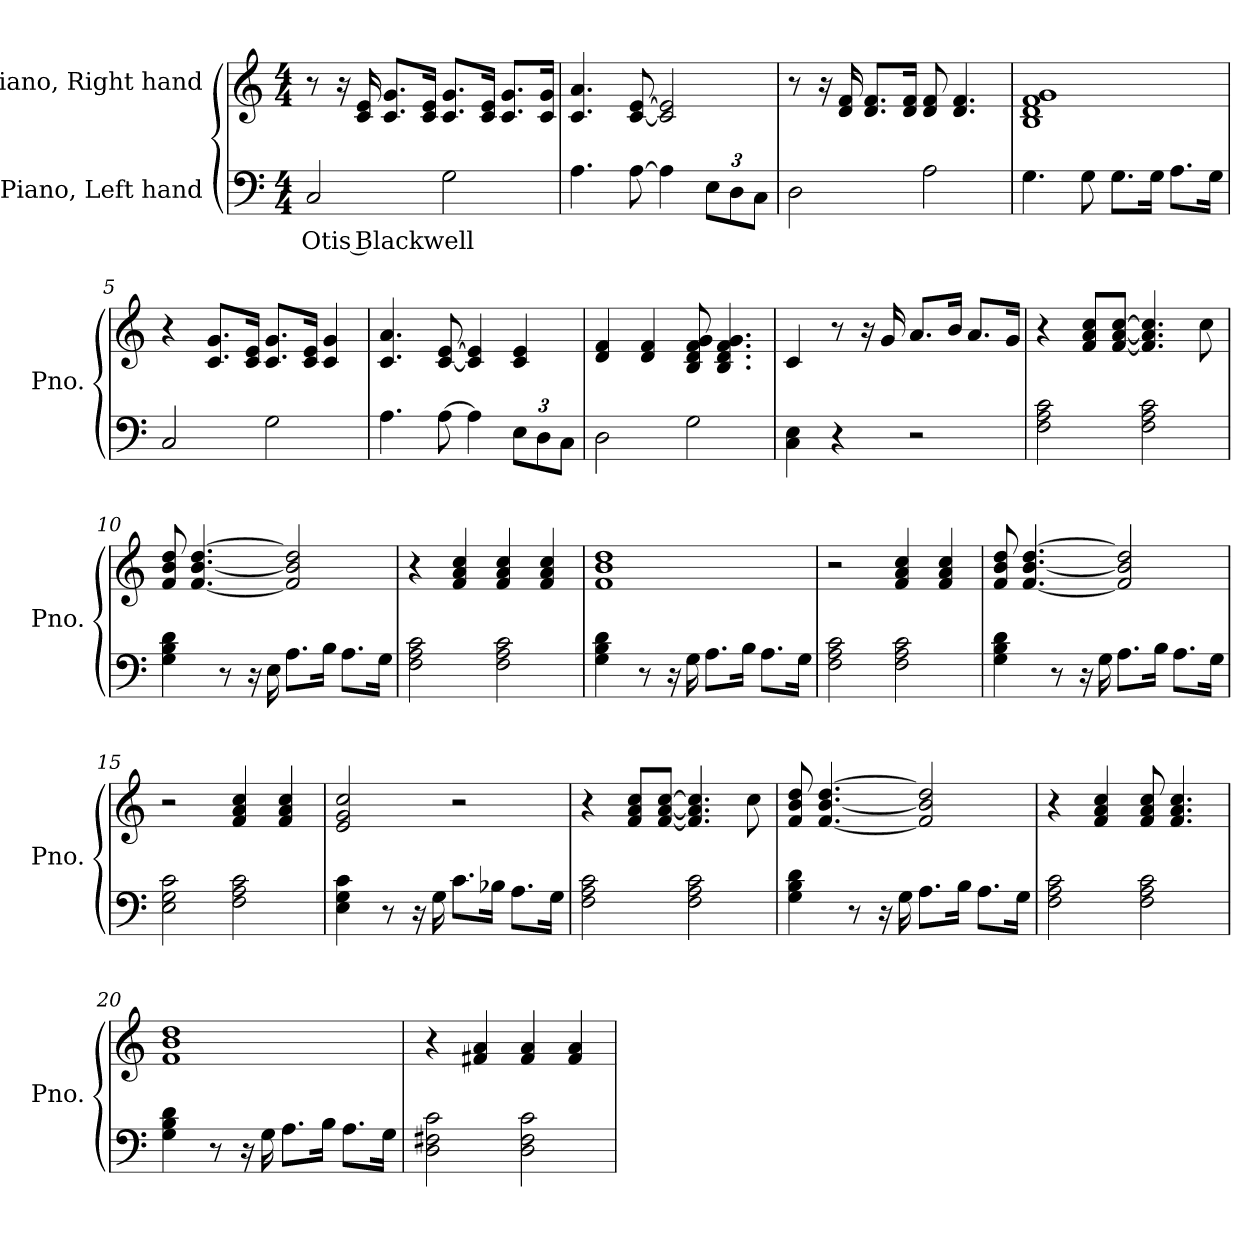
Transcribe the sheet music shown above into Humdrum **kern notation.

**kern	**text	**kern
*part2	*part2	*part1
*staff2	*staff2	*staff1
*I"Piano, Left hand	*	*I"Piano, Right hand
*I'Pno.	*	*I'Pno.
*clefF4	*	*clefG2
*k[]	*	*k[]
*M4/4	*	*M4/4
*MM120	*	*MM120
=1	=1	=1
!	!LO:LY:b	!
2C/	Otis Blackwell	8r
.	.	16r
.	.	16c/ 16e/
.	.	8.c/ 8.g/L
.	.	16c/ 16e/Jk
2G\	.	8.c/ 8.g/L
.	.	16c/ 16e/Jk
.	.	8.c/ 8.g/L
.	.	16c/ 16g/Jk
=2	=2	=2
4.A\	.	4.c/ 4.a/
[8A\	.	[8c/ [8e/
4A\]	.	2c/] 2e/]
*Xbrackettup	*	*
12E\L	.	.
12D\	.	.
12C\J	.	.
=3	=3	=3
2D\	.	8r
.	.	16r
.	.	16d/ 16f/
.	.	8.d/ 8.f/L
.	.	16d/ 16f/Jk
2A\	.	8d/ 8f/
.	.	4.d/ 4.f/
!!LO:LB:g=z
=4	=4	=4
4.G\	.	1B 1d 1f 1g
8G\	.	.
8.G\L	.	.
16G\Jk	.	.
8.A\L	.	.
16G\Jk	.	.
=5	=5	=5
2C/	.	4r
.	.	8.c/ 8.g/L
.	.	16c/ 16e/Jk
2G\	.	8.c/ 8.g/L
.	.	16c/ 16e/Jk
.	.	4c/ 4g/
=6	=6	=6
4.A\	.	4.c/ 4.a/
[8A\	.	[8c/ [8e/
4A\]	.	4c/] 4e/]
12E\L	.	4c/ 4e/
12D\	.	.
12C\J	.	.
=7	=7	=7
2D\	.	4d/ 4f/
.	.	4d/ 4f/
2G\	.	8B/ 8d/ 8f/ 8g/
.	.	4.B/ 4.d/ 4.f/ 4.g/
=8	=8	=8
4C\ 4E\	.	4c/
4r	.	8r
.	.	16r
.	.	16g/
2r	.	8.a/L
.	.	16b/Jk
.	.	8.a/L
.	.	16g/Jk
!!LO:LB:g=z
=9	=9	=9
2F\ 2A\ 2c\	.	4r
.	.	8f/ 8a/ 8cc/L
.	.	[8f/ [8a/ [8cc/J
2F\ 2A\ 2c\	.	4.f/] 4.a/] 4.cc/]
.	.	8cc\
=10	=10	=10
4G\ 4B\ 4d\	.	8f/ 8b/ 8dd/
.	.	[4.f/ [4.b/ [4.dd/
8r	.	.
16r	.	.
16E\	.	.
8.A\L	.	2f/] 2b/] 2dd/]
16B\Jk	.	.
8.A\L	.	.
16G\Jk	.	.
=11	=11	=11
2F\ 2A\ 2c\	.	4r
.	.	4f/ 4a/ 4cc/
2F\ 2A\ 2c\	.	4f/ 4a/ 4cc/
.	.	4f/ 4a/ 4cc/
=12	=12	=12
4G\ 4B\ 4d\	.	1f 1b 1dd
8r	.	.
16r	.	.
16G\	.	.
8.A\L	.	.
16B\Jk	.	.
8.A\L	.	.
16G\Jk	.	.
=13	=13	=13
2F\ 2A\ 2c\	.	2r
2F\ 2A\ 2c\	.	4f/ 4a/ 4cc/
.	.	4f/ 4a/ 4cc/
!!LO:LB:g=z
=14	=14	=14
4G\ 4B\ 4d\	.	8f/ 8b/ 8dd/
.	.	[4.f/ [4.b/ [4.dd/
8r	.	.
16r	.	.
16G\	.	.
8.A\L	.	2f/] 2b/] 2dd/]
16B\Jk	.	.
8.A\L	.	.
16G\Jk	.	.
=15	=15	=15
2E\ 2G\ 2c\	.	2r
2F\ 2A\ 2c\	.	4f/ 4a/ 4cc/
.	.	4f/ 4a/ 4cc/
=16	=16	=16
4E\ 4G\ 4c\	.	2e/ 2g/ 2cc/
8r	.	.
16r	.	.
16G\	.	.
8.c\L	.	2r
16B-X\Jk	.	.
8.A\L	.	.
16G\Jk	.	.
=17	=17	=17
2F\ 2A\ 2c\	.	4r
.	.	8f/ 8a/ 8cc/L
.	.	[8f/ [8a/ [8cc/J
2F\ 2A\ 2c\	.	4.f/] 4.a/] 4.cc/]
.	.	8cc\
=18	=18	=18
4G\ 4B\ 4d\	.	8f/ 8b/ 8dd/
.	.	[4.f/ [4.b/ [4.dd/
8r	.	.
16r	.	.
16G\	.	.
8.A\L	.	2f/] 2b/] 2dd/]
16B\Jk	.	.
8.A\L	.	.
16G\Jk	.	.
!!LO:LB:g=z
=19	=19	=19
2F\ 2A\ 2c\	.	4r
.	.	4f/ 4a/ 4cc/
2F\ 2A\ 2c\	.	8f/ 8a/ 8cc/
.	.	4.f/ 4.a/ 4.cc/
=20	=20	=20
4G\ 4B\ 4d\	.	1f 1b 1dd
8r	.	.
16r	.	.
16G\	.	.
8.A\L	.	.
16B\Jk	.	.
8.A\L	.	.
16G\Jk	.	.
=21	=21	=21
2D\ 2F#X\ 2c\	.	4r
.	.	4f#X/ 4a/
2D\ 2F#\ 2c\	.	4f#/ 4a/
.	.	4f#/ 4a/
=	=	=
*-	*-	*-
